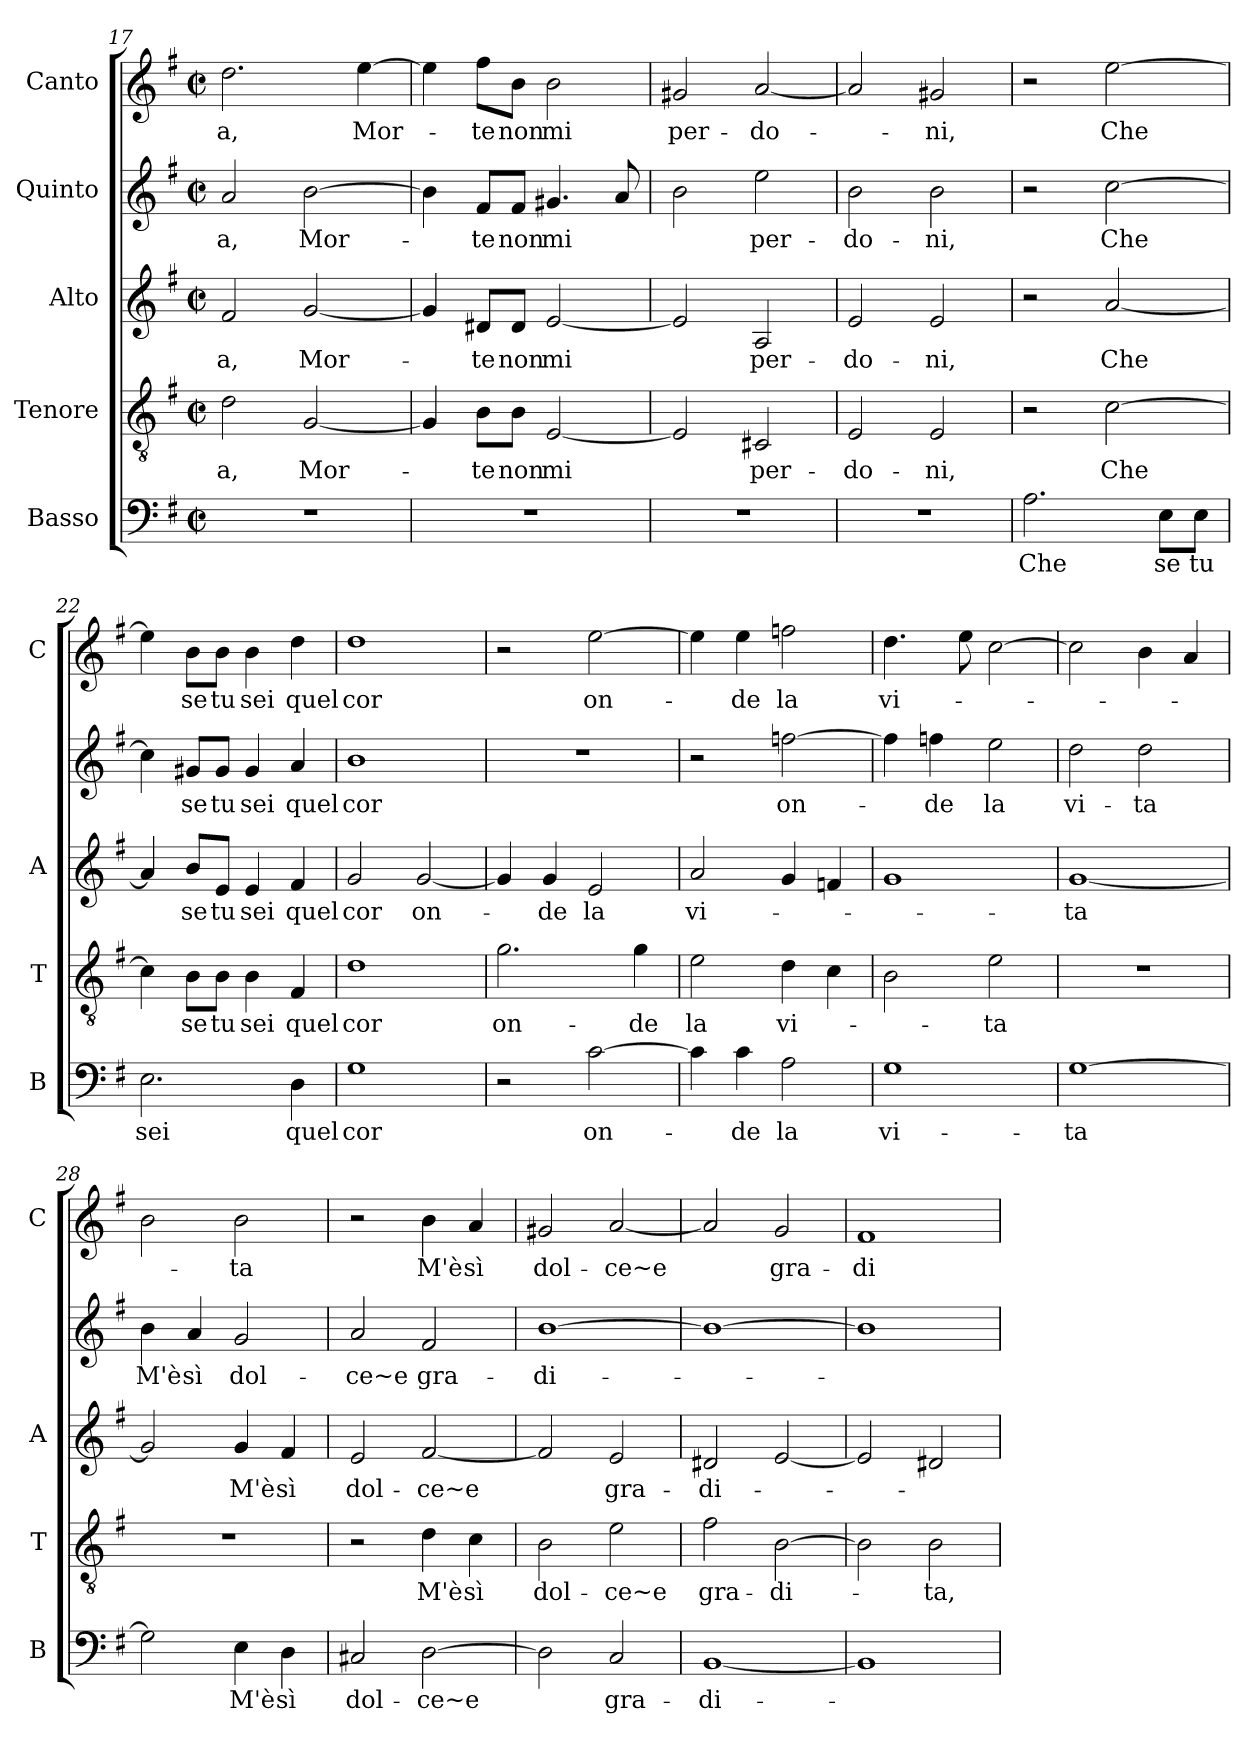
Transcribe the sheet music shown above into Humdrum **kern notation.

**kern	**text	**kern	**text	**kern	**text	**kern	**text	**kern	**text
*part5	*part5	*part4	*part4	*part3	*part3	*part2	*part2	*part1	*part1
*staff5	*staff5	*staff4	*staff4	*staff3	*staff3	*staff2	*staff2	*staff1	*staff1
*I"Basso	*	*I"Tenore	*	*I"Alto	*	*I"Quinto	*	*I"Canto	*
*I'B	*	*I'T	*	*I'A	*	*	*	*I'C	*
*clefF4	*	*clefGv2	*	*clefG2	*	*clefG2	*	*clefG2	*
*k[f#]	*	*k[f#]	*	*k[f#]	*	*k[f#]	*	*k[f#]	*
*G:	*	*G:	*	*G:	*	*G:	*	*G:	*
*M2/2	*	*M2/2	*	*M2/2	*	*M2/2	*	*M2/2	*
*met(c|)	*	*met(c|)	*	*met(c|)	*	*met(c|)	*	*met(c|)	*
=17	=17	=17	=17	=17	=17	=17	=17	=17	=17
1r	.	2d\	-a,	2f#/	-a,	2a/	-a,	2.dd\	-a,
.	.	[2G/	Mor-	[2g/	Mor-	[2b\	Mor-	.	.
.	.	.	.	.	.	.	.	[4ee\	Mor-
=18	=18	=18	=18	=18	=18	=18	=18	=18	=18
1r	.	4G/]	.	4g/]	.	4b\]	.	4ee\]	.
.	.	8B\L	-te	8d#X/L	-te	8f#/L	-te	8ff#\L	-te
.	.	8B\J	non	8d#/J	non	8f#/J	non	8b\J	non
.	.	[2E/	mi	[2e/	mi	4.g#X/	mi	2b\	mi
.	.	.	.	.	.	8a/	.	.	.
=19	=19	=19	=19	=19	=19	=19	=19	=19	=19
1r	.	2E/]	.	2e/]	.	2b\	.	2g#X/	per-
.	.	2C#X/	per-	2A/	per-	2ee\	per-	[2a/	-do-
=20	=20	=20	=20	=20	=20	=20	=20	=20	=20
1r	.	2E/	-do-	2e/	-do-	2b\	-do-	2a/]	.
.	.	2E/	-ni,	2e/	-ni,	2b\	-ni,	2g#X/	-ni,
=21	=21	=21	=21	=21	=21	=21	=21	=21	=21
2.A\	Che	2r	.	2r	.	2r	.	2r	.
.	.	[2c\	Che	[2a/	Che	[2cc\	Che	[2ee\	Che
8E\L	se	.	.	.	.	.	.	.	.
8E\J	tu	.	.	.	.	.	.	.	.
!!LO:PB:g=z
=22	=22	=22	=22	=22	=22	=22	=22	=22	=22
2.E\	sei	4c\]	.	4a/]	.	4cc\]	.	4ee\]	.
.	.	8B\L	se	8b/L	se	8g#X/L	se	8b\L	se
.	.	8B\J	tu	8e/J	tu	8g#/J	tu	8b\J	tu
.	.	4B\	sei	4e/	sei	4g#/	sei	4b\	sei
4D\	quel	4F#/	quel	4f#/	quel	4a/	quel	4dd\	quel
=23	=23	=23	=23	=23	=23	=23	=23	=23	=23
1G	cor	1d	cor	2g/	cor	1b	cor	1dd	cor
.	.	.	.	[2g/	on-	.	.	.	.
=24	=24	=24	=24	=24	=24	=24	=24	=24	=24
2r	.	2.g\	on-	4g/]	.	1r	.	2r	.
.	.	.	.	4g/	-de	.	.	.	.
[2c\	on-	.	.	2e/	la	.	.	[2ee\	on-
.	.	4g\	-de	.	.	.	.	.	.
=25	=25	=25	=25	=25	=25	=25	=25	=25	=25
4c\]	.	2e\	la	2a/	vi-	2r	.	4ee\]	.
4c\	-de	.	.	.	.	.	.	4ee\	-de
2A\	la	4d\	vi-	4g/	.	[2ffn\	on-	2ffn\	la
.	.	4c\	.	4fn/	.	.	.	.	.
=26	=26	=26	=26	=26	=26	=26	=26	=26	=26
1G	vi-	2B\	.	1g	.	4ff\]	.	4.dd\	vi-
.	.	.	.	.	.	4ffn\	-de	.	.
.	.	.	.	.	.	.	.	8ee\	.
.	.	2e\	-ta	.	.	2ee\	la	[2cc\	.
=27	=27	=27	=27	=27	=27	=27	=27	=27	=27
[1G	-ta	1r	.	[1g	-ta	2dd\	vi-	2cc\]	.
.	.	.	.	.	.	2dd\	-ta	4b\	.
.	.	.	.	.	.	.	.	4a/	.
=28	=28	=28	=28	=28	=28	=28	=28	=28	=28
2G\]	.	1r	.	2g/]	.	4b\	M'è	2b\	.
.	.	.	.	.	.	4a/	sì	.	.
4E\	M'è	.	.	4g/	M'è	2g/	dol-	2b\	-ta
4D\	sì	.	.	4f#/	sì	.	.	.	.
=29	=29	=29	=29	=29	=29	=29	=29	=29	=29
2C#X/	dol-	2r	.	2e/	dol-	2a/	-ce~e	2r	.
[2D\	-ce~e	4d\	M'è	[2f#/	-ce~e	2f#/	gra-	4b\	M'è
.	.	4c\	sì	.	.	.	.	4a/	sì
!!LO:LB:g=z
=30	=30	=30	=30	=30	=30	=30	=30	=30	=30
2D\]	.	2B\	dol-	2f#/]	.	[1b	-di-	2g#X/	dol-
2C/	gra-	2e\	-ce~e	2e/	gra-	.	.	[2a/	-ce~e
=31	=31	=31	=31	=31	=31	=31	=31	=31	=31
[1BB	-di-	2f#\	gra-	2d#X/	-di-	1b_	.	2a/]	.
.	.	[2B\	-di-	[2e/	.	.	.	2g/	gra-
=32	=32	=32	=32	=32	=32	=32	=32	=32	=32
1BB]	.	2B\]	.	2e/]	.	1b]	.	1f#	-di-
.	.	2B\	-ta,	2d#X/	.	.	.	.	.
=	=	=	=	=	=	=	=	=	=
*-	*-	*-	*-	*-	*-	*-	*-	*-	*-
